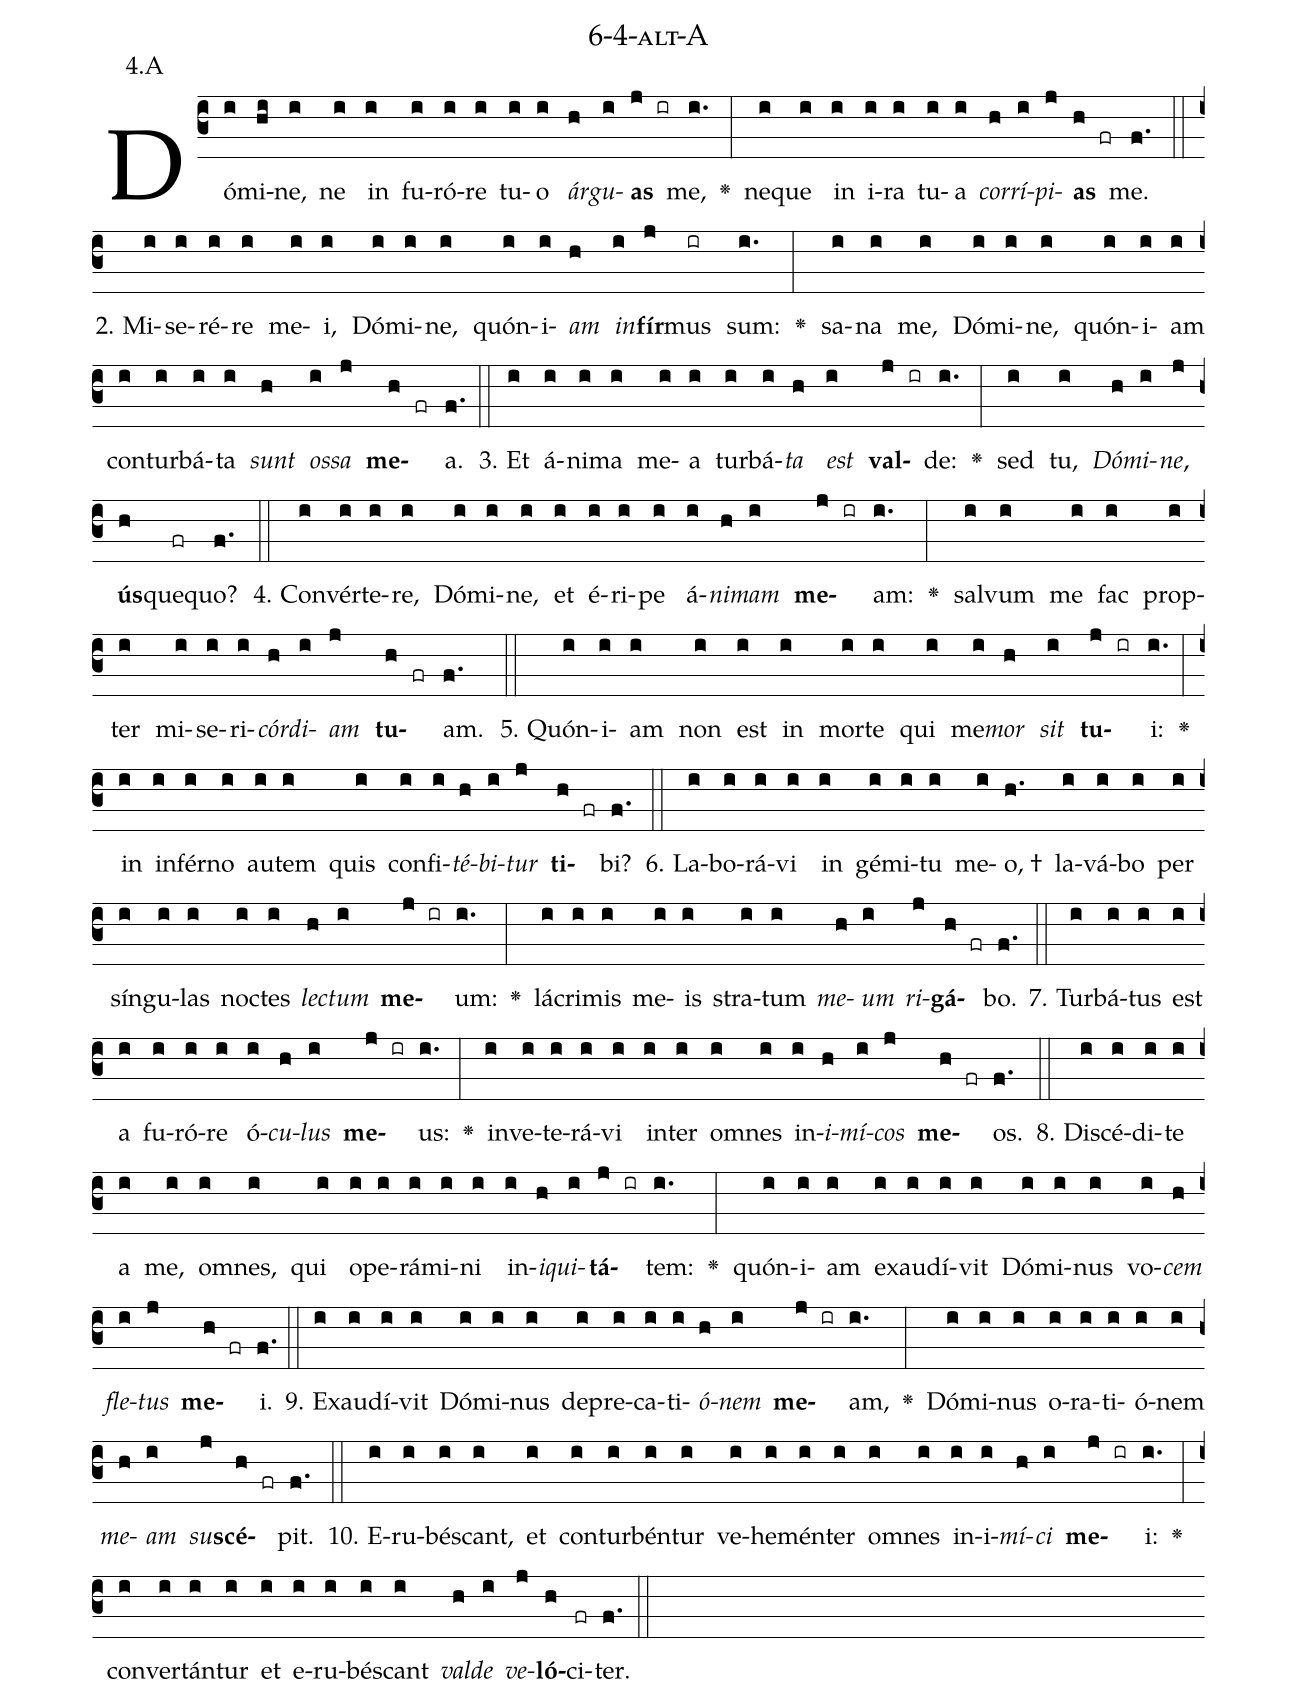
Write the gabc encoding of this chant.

name: 6-4-alt-A;
annotation: 4.A;
%%
(c3)Dó(i)mi(hi)ne,(i) ne(i) in(i) fu(i)ró(i)re(i) tu(i)o(i) <i>ár</i>(h)<i>gu</i>(i)<b>as</b>(j ir) me,(i.) <v>\greheightstar</v>(:) ne(i)que(i) in(i) i(i)ra(i) tu(i)a(i) <i>cor</i>(h)<i>rí</i>(i)<i>pi</i>(j)<b>as</b>(h fr) me.(f.) (::)
2. Mi(i)se(i)ré(i)re(i) me(i)i,(i) Dó(i)mi(i)ne,(i) quón(i)i(i)<i>am</i>(h) <i>in</i>(i)<b>fír</b>(j)mus(ir) sum:(i.) <v>\greheightstar</v>(:) sa(i)na(i) me,(i) Dó(i)mi(i)ne,(i) quón(i)i(i)am(i) con(i)tur(i)bá(i)ta(i) <i>sunt</i>(h) <i>os</i>(i)<i>sa</i>(j) <b>me</b>(h fr)a.(f.) (::)
3. Et(i) á(i)ni(i)ma(i) me(i)a(i) tur(i)bá(i)<i>ta</i>(h) <i>est</i>(i) <b>val</b>(j ir)de:(i.) <v>\greheightstar</v>(:) sed(i) tu,(i) <i>Dó</i>(h)<i>mi</i>(i)<i>ne</i>,(j) <b>ús</b>(h)que(fr)quo?(f.) (::)
4. Con(i)vér(i)te(i)re,(i) Dó(i)mi(i)ne,(i) et(i) é(i)ri(i)pe(i) á(i)<i>ni</i>(h)<i>mam</i>(i) <b>me</b>(j ir)am:(i.) <v>\greheightstar</v>(:) sal(i)vum(i) me(i) fac(i) prop(i)ter(i) mi(i)se(i)ri(i)<i>cór</i>(h)<i>di</i>(i)<i>am</i>(j) <b>tu</b>(h fr)am.(f.) (::)
5. Quón(i)i(i)am(i) non(i) est(i) in(i) mor(i)te(i) qui(i) me(i)<i>mor</i>(h) <i>sit</i>(i) <b>tu</b>(j ir)i:(i.) <v>\greheightstar</v>(:) in(i) in(i)fér(i)no(i) au(i)tem(i) quis(i) con(i)fi(i)<i>té</i>(h)<i>bi</i>(i)<i>tur</i>(j) <b>ti</b>(h fr)bi?(f.) (::)
6. La(i)bo(i)rá(i)vi(i) in(i) gé(i)mi(i)tu(i) me(i)o, †(h.) la(i)vá(i)bo(i) per(i) sín(i)gu(i)las(i) noc(i)tes(i) <i>lec</i>(h)<i>tum</i>(i) <b>me</b>(j ir)um:(i.) <v>\greheightstar</v>(:) lá(i)cri(i)mis(i) me(i)is(i) stra(i)tum(i) <i>me</i>(h)<i>um</i>(i) <i>ri</i>(j)<b>gá</b>(h fr)bo.(f.) (::)
7. Tur(i)bá(i)tus(i) est(i) a(i) fu(i)ró(i)re(i) ó(i)<i>cu</i>(h)<i>lus</i>(i) <b>me</b>(j ir)us:(i.) <v>\greheightstar</v>(:) in(i)ve(i)te(i)rá(i)vi(i) in(i)ter(i) om(i)nes(i) in(i)<i>i</i>(h)<i>mí</i>(i)<i>cos</i>(j) <b>me</b>(h fr)os.(f.) (::)
8. Di(i)scé(i)di(i)te(i) a(i) me,(i) om(i)nes,(i) qui(i) o(i)pe(i)rá(i)mi(i)ni(i) in(i)<i>i</i>(h)<i>qui</i>(i)<b>tá</b>(j ir)tem:(i.) <v>\greheightstar</v>(:) quón(i)i(i)am(i) ex(i)au(i)dí(i)vit(i) Dó(i)mi(i)nus(i) vo(i)<i>cem</i>(h) <i>fle</i>(i)<i>tus</i>(j) <b>me</b>(h fr)i.(f.) (::)
9. Ex(i)au(i)dí(i)vit(i) Dó(i)mi(i)nus(i) de(i)pre(i)ca(i)ti(i)<i>ó</i>(h)<i>nem</i>(i) <b>me</b>(j ir)am,(i.) <v>\greheightstar</v>(:) Dó(i)mi(i)nus(i) o(i)ra(i)ti(i)ó(i)nem(i) <i>me</i>(h)<i>am</i>(i) <i>su</i>(j)<b>scé</b>(h fr)pit.(f.) (::)
10. E(i)ru(i)bés(i)cant,(i) et(i) con(i)tur(i)bén(i)tur(i) ve(i)he(i)mén(i)ter(i) om(i)nes(i) in(i)i(i)<i>mí</i>(h)<i>ci</i>(i) <b>me</b>(j ir)i:(i.) <v>\greheightstar</v>(:) con(i)ver(i)tán(i)tur(i) et(i) e(i)ru(i)bés(i)cant(i) <i>val</i>(h)<i>de</i>(i) <i>ve</i>(j)<b>ló</b>(h)ci(fr)ter.(f.) (::)
